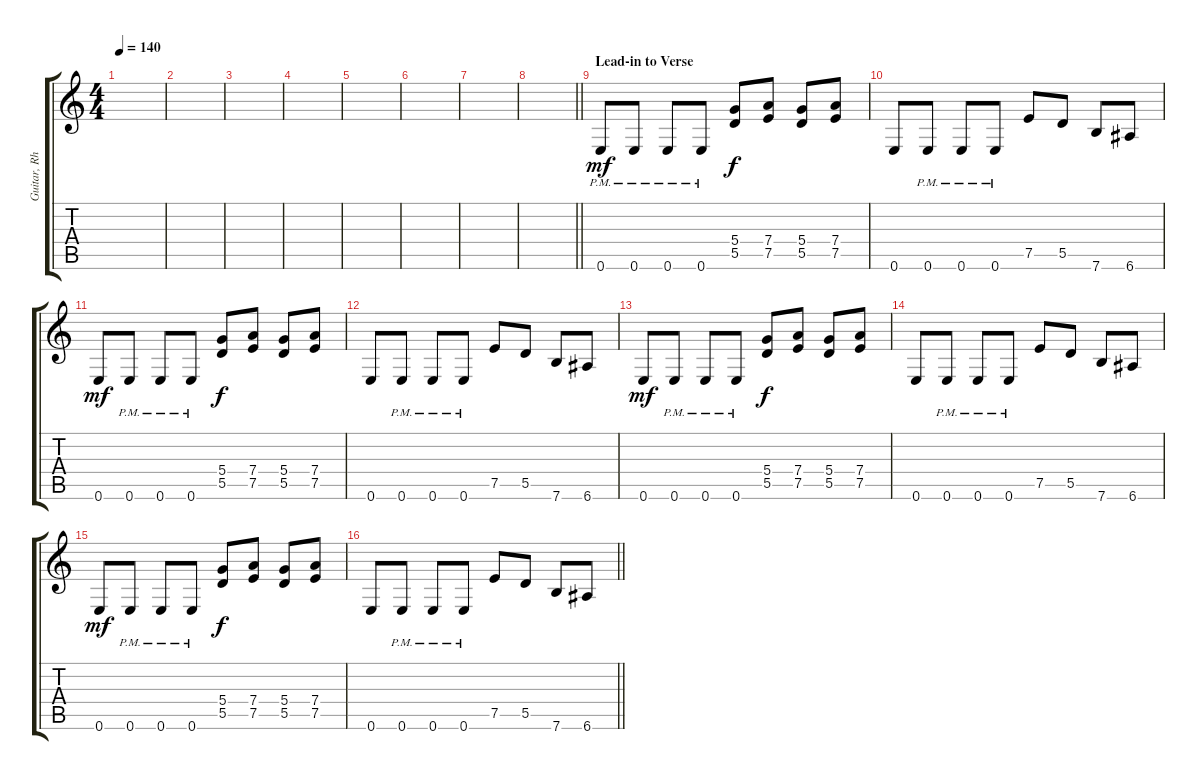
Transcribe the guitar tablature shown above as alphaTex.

\track ("Guitar, Rhythm" "Guitar, Rh") {instrument overdrivenguitar}
\staff {score tabs}
\tuning (E4 B3 G3 D3 A2 E2) {hide}
\ts (4 4)
\tempo 140
\clef g2
\ks c
|
|
|
|
|
|
|
\barLineRight lightlight
|
\section ("" "Lead-in to Verse")
0.6{pm}.8{dy mf} 0.6{pm}.8 0.6{pm}.8 0.6{pm}.8 (5.4 5.5).8{dy f} (7.4 7.5).8 (5.4 5.5).8 (7.4 7.5).8 |
0.6.8 0.6{pm}.8 0.6{pm}.8 0.6{pm}.8 7.5.8 5.5.8 7.6.8 6.6.8 |
0.6.8{dy mf} 0.6{pm}.8 0.6{pm}.8 0.6{pm}.8 (5.4 5.5).8{dy f} (7.4 7.5).8 (5.4 5.5).8 (7.4 7.5).8 |
0.6.8 0.6{pm}.8 0.6{pm}.8 0.6{pm}.8 7.5.8 5.5.8 7.6.8 6.6.8 |
0.6.8{dy mf} 0.6{pm}.8 0.6{pm}.8 0.6{pm}.8 (5.4 5.5).8{dy f} (7.4 7.5).8 (5.4 5.5).8 (7.4 7.5).8 |
0.6.8 0.6{pm}.8 0.6{pm}.8 0.6{pm}.8 7.5.8 5.5.8 7.6.8 6.6.8 |
0.6.8{dy mf} 0.6{pm}.8 0.6{pm}.8 0.6{pm}.8 (5.4 5.5).8{dy f} (7.4 7.5).8 (5.4 5.5).8 (7.4 7.5).8 |
\barLineRight lightlight
0.6.8 0.6{pm}.8 0.6{pm}.8 0.6{pm}.8 7.5.8 5.5.8 7.6.8 6.6.8
